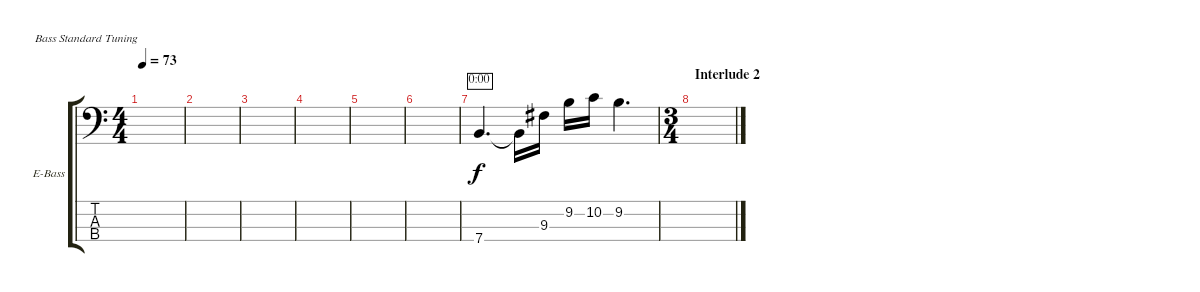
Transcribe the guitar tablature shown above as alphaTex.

\defaultSystemsLayout 4
\bracketExtendMode groupsimilarinstruments
\firstSystemTrackNameOrientation horizontal
\otherSystemsTrackNameOrientation horizontal
\track ("Electric Bass" "E-Bass") {instrument electricbassfinger}
\staff {score tabs}
\tuning (G2 D2 A1 E1)
\ts (4 4)
\tempo 73
\clef f4
\ks c
|
|
|
|
|
|
7.4.4{d timer} 7.4{t}.16 9.3.16 9.2.16 10.2.16 9.2.4{d} |
\ts (3 4)
\section ("" "Interlude 2")
